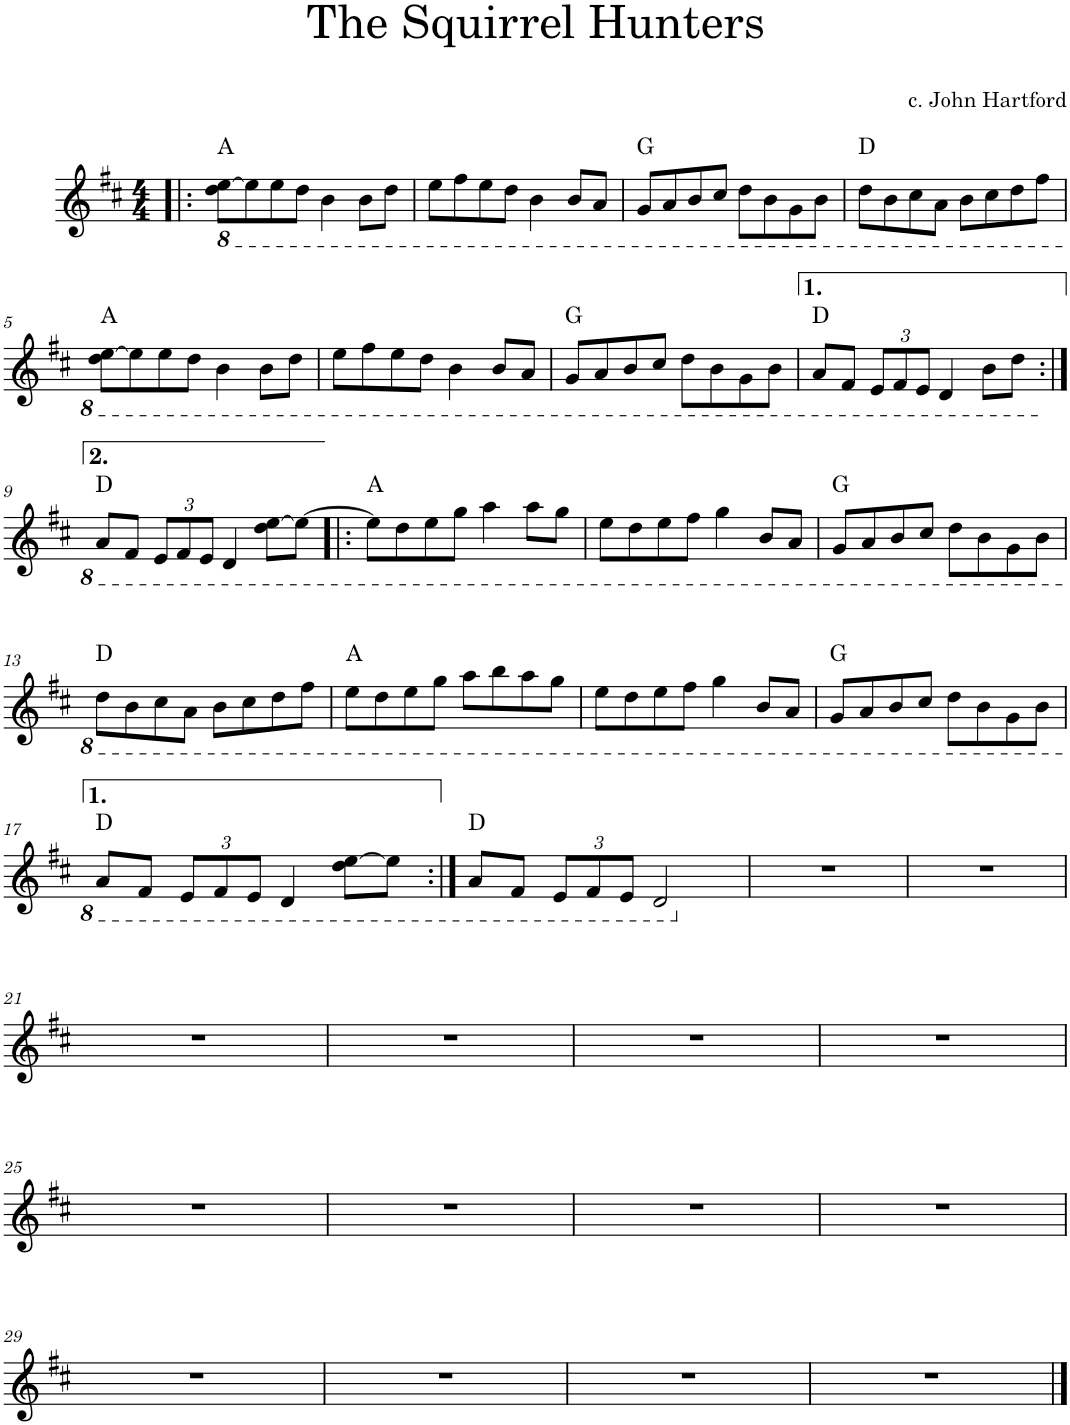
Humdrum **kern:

**kern	**harte
*part1	*part1
*staff1	*
*I"Piano	*
*I'Pno.	*
*clefG2	*
*k[f#c#]	*
*M4/4	*
*8ba	*
=1!|:	=1!|:
8d\ [8e\L	A:maj
8e\]	.
8e\	.
8d\J	.
4B\	.
8B\L	.
8d\J	.
=2	=2
8e\L	.
8f#\	.
8e\	.
8d\J	.
4B\	.
8B/L	.
8A/J	.
=3	=3
8G/L	G:maj
8A/	.
8B/	.
8c#/J	.
8d\L	.
8B\	.
8G\	.
8B\J	.
=4	=4
8d\L	D:maj
8B\	.
8c#\	.
8A\J	.
8B\L	.
8c#\	.
8d\	.
8f#\J	.
!!LO:LB:g=z
=5	=5
8d\ [8e\L	A:maj
8e\]	.
8e\	.
8d\J	.
4B\	.
8B\L	.
8d\J	.
=6	=6
8e\L	.
8f#\	.
8e\	.
8d\J	.
4B\	.
8B/L	.
8A/J	.
=7	=7
8G/L	G:maj
8A/	.
8B/	.
8c#/J	.
8d\L	.
8B\	.
8G\	.
8B\J	.
=8	=8
8A/L	D:maj
8F#/J	.
*Xbrackettup	*
12E/L	.
12F#/	.
12E/J	.
4D/	.
8B\L	.
8d\J	.
!!LO:LB:g=z
=9:|!	=9:|!
8A/L	D:maj
8F#/J	.
12E/L	.
12F#/	.
12E/J	.
4D/	.
8d\ [8e\L	.
8e\J_	.
=10!|:	=10!|:
8e\L]	A:maj
8d\	.
8e\	.
8g\J	.
4a\	.
8a\L	.
8g\J	.
=11	=11
8e\L	.
8d\	.
8e\	.
8f#\J	.
4g\	.
8B/L	.
8A/J	.
=12	=12
8G/L	G:maj
8A/	.
8B/	.
8c#/J	.
8d\L	.
8B\	.
8G\	.
8B\J	.
!!LO:LB:g=z
=13	=13
8d\L	D:maj
8B\	.
8c#\	.
8A\J	.
8B\L	.
8c#\	.
8d\	.
8f#\J	.
=14	=14
8e\L	A:maj
8d\	.
8e\	.
8g\J	.
8a\L	.
8b\	.
8a\	.
8g\J	.
=15	=15
8e\L	.
8d\	.
8e\	.
8f#\J	.
4g\	.
8B/L	.
8A/J	.
=16	=16
8G/L	G:maj
8A/	.
8B/	.
8c#/J	.
8d\L	.
8B\	.
8G\	.
8B\J	.
!!LO:LB:g=z
=17	=17
8A/L	D:maj
8F#/J	.
12E/L	.
12F#/	.
12E/J	.
4D/	.
8d\ [8e\L	.
8e\J]	.
=18:|!	=18:|!
8A/L	D:maj
8F#/J	.
12E/L	.
12F#/	.
12E/J	.
2D/	.
=19	=19
*X8ba	*
1r	.
=20	=20
1r	.
!!LO:LB:g=z
=21	=21
1r	.
=22	=22
1r	.
=23	=23
1r	.
=24	=24
1r	.
!!LO:LB:g=z
=25	=25
1r	.
=26	=26
1r	.
=27	=27
1r	.
=28	=28
1r	.
!!LO:LB:g=z
=29	=29
1r	.
=30	=30
1r	.
=31	=31
1r	.
=32	=32
1r	.
==	==
*-	*-
